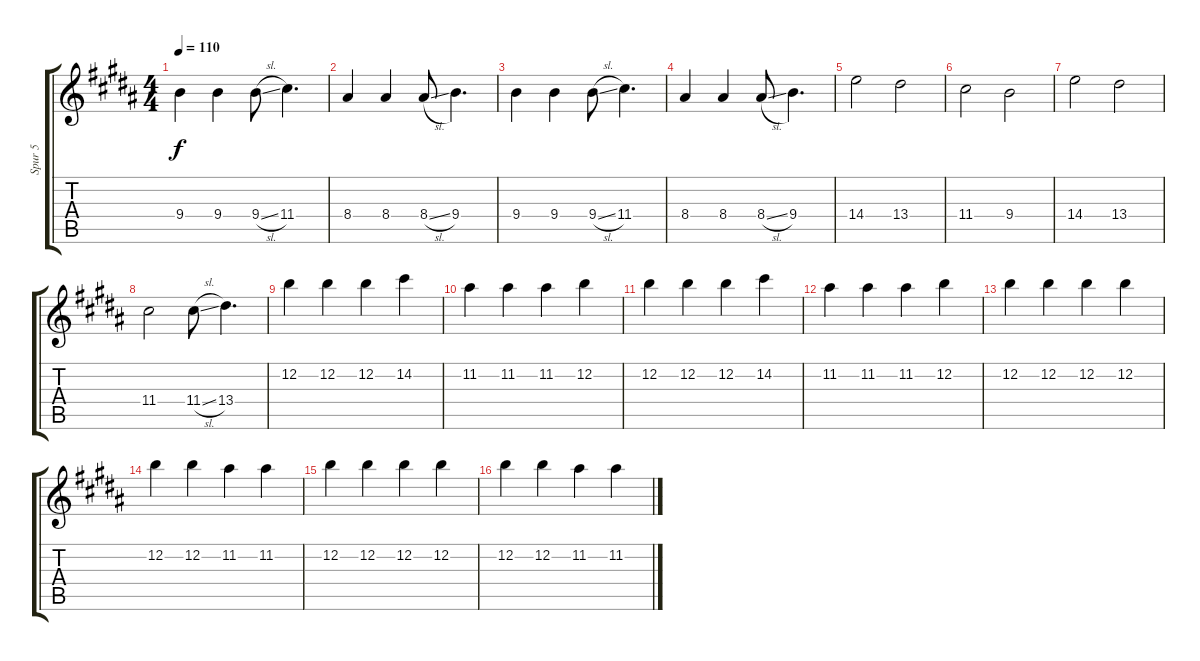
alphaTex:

\track ("Spur 5" "Spur 5") {instrument distortionguitar}
\staff {score tabs}
\tuning (E4 B3 G3 D3 A2 E2) {hide}
\ts (4 4)
\tempo 110
\clef g2
\ks b
9.4.4{dy f balance 4} 9.4.4 9.4{sl}.8 11.4.4{d} |
8.4.4 8.4.4 8.4{sl}.8 9.4.4{d} |
9.4.4 9.4.4 9.4{sl}.8 11.4.4{d} |
8.4.4 8.4.4 8.4{sl}.8 9.4.4{d} |
14.4.2 13.4.2 |
11.4.2 9.4.2 |
14.4.2 13.4.2 |
11.4.2 11.4{sl}.8 13.4.4{d} |
12.2.4{balance 13} 12.2.4 12.2.4 14.2.4 |
11.2.4 11.2.4 11.2.4 12.2.4 |
12.2.4 12.2.4 12.2.4 14.2.4 |
11.2.4 11.2.4 11.2.4 12.2.4 |
12.2.4 12.2.4 12.2.4 12.2.4 |
12.2.4 12.2.4 11.2.4 11.2.4 |
12.2.4 12.2.4 12.2.4 12.2.4 |
12.2.4 12.2.4 11.2.4 11.2.4
